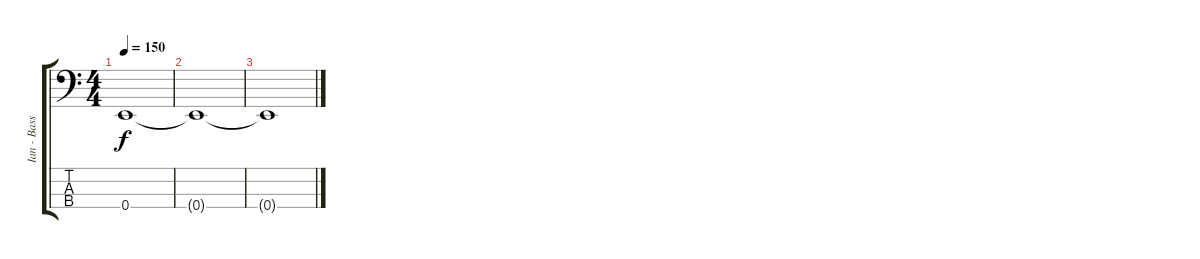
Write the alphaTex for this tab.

\track ("Ian - Bass" "Ian - Bass") {instrument electricbassfinger}
\staff {score tabs}
\tuning (G2 D2 A1 E1) {hide}
\ts (4 4)
\tempo 150
\clef f4
\ks c
0.4{t}.1{dy f} |
0.4{t}.1 |
0.4{t}.1
